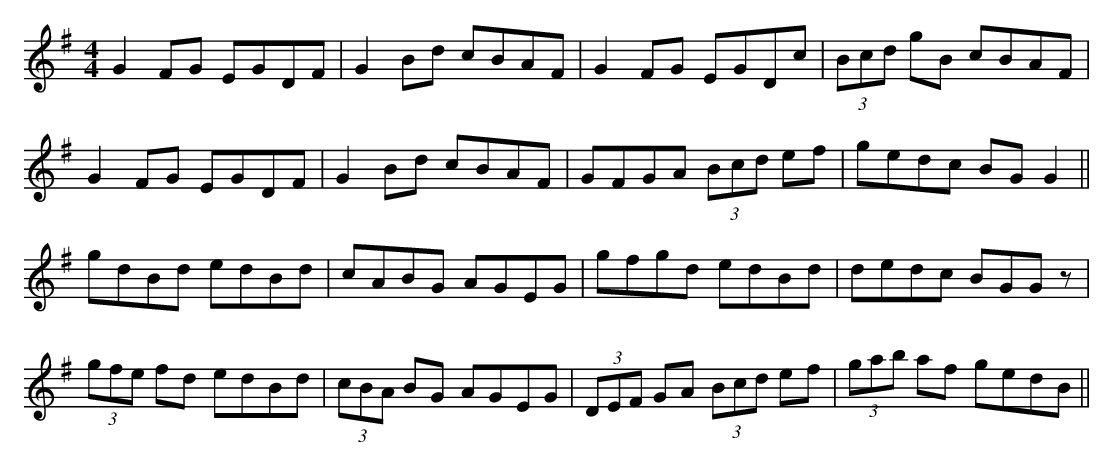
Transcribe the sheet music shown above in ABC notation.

X:1
M:4/4
K:G
G2 FG EGDF|G2 Bd cBAF|G2 FG EGDc|(3Bcd gB cBAF|
G2 FG EGDF|G2 Bd cBAF|GFGA (3Bcd ef|gedc BG G2||
gdBd edBd|cABG AGEG|gfgd edBd|dedc BGGz|
(3gfe fd edBd|(3cBA BG AGEG|(3DEF GA (3Bcd ef|(3gab af gedB||
